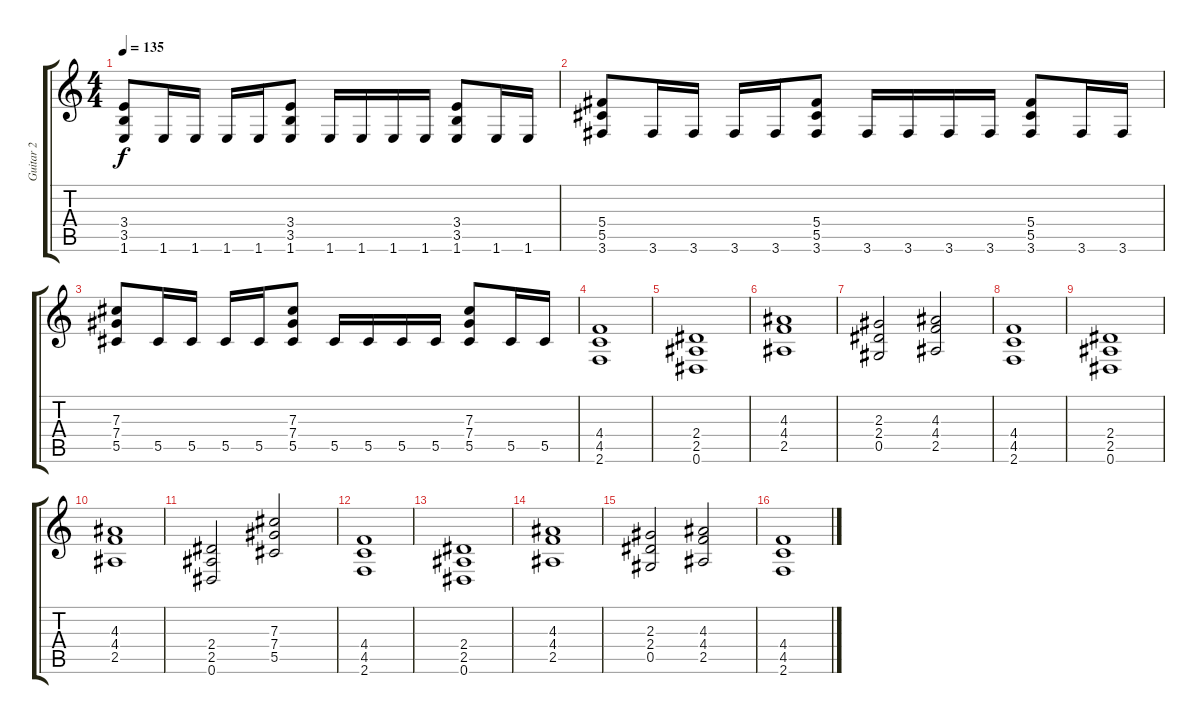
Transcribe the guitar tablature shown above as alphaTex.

\track ("Guitar 2" "Guitar 2") {instrument distortionguitar}
\staff {score tabs}
\tuning (Eb4 Bb3 Gb3 Db3 Ab2 Eb2) {hide}
\ts (4 4)
\tempo 135
\clef g2
\ks c
(3.4 3.5 1.6).8{dy f} 1.6.16 1.6.16 1.6.16 1.6.16 (3.4 3.5 1.6).8 1.6.16 1.6.16 1.6.16 1.6.16 (3.4 3.5 1.6).8 1.6.16 1.6.16 |
(5.4 5.5 3.6).8 3.6.16 3.6.16 3.6.16 3.6.16 (5.4 5.5 3.6).8 3.6.16 3.6.16 3.6.16 3.6.16 (5.4 5.5 3.6).8 3.6.16 3.6.16 |
(7.3 7.4 5.5).8 5.5.16 5.5.16 5.5.16 5.5.16 (7.3 7.4 5.5).8 5.5.16 5.5.16 5.5.16 5.5.16 (7.3 7.4 5.5).8 5.5.16 5.5.16 |
(4.4 4.5 2.6).1 |
(2.4 2.5 0.6).1 |
(4.3 4.4 2.5).1 |
(2.3 2.4 0.5).2 (4.3 4.4 2.5).2 |
(4.4 4.5 2.6).1 |
(2.4 2.5 0.6).1 |
(4.3 4.4 2.5).1 |
(2.4 2.5 0.6).2 (7.3 7.4 5.5).2 |
(4.4 4.5 2.6).1 |
(2.4 2.5 0.6).1 |
(4.3 4.4 2.5).1 |
(2.3 2.4 0.5).2 (4.3 4.4 2.5).2 |
(4.4 4.5 2.6).1
